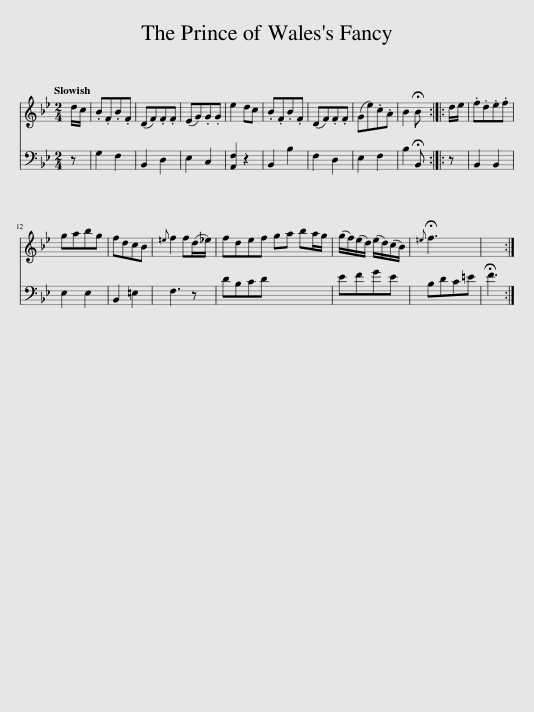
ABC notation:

X:1
%%score 1 2
L:1/8
Q:1/4=120
M:2/4
I:linebreak $
K:Bb
V:1 treble
V:2 bass
V:1
 d/c/ | .B.F.B.F | (DF).F.F | (EG).G.G | e2 dc | %5
 .B.F.B.F | (DF).F.F | (Ge).c.A | B2 !fermata!B :: d/e/ | %10
 .f.d.e.f |$ gabg | fdcB |{=e} f2 f(d/_e/) | fdef ga ba/g/ | %15
 (g/f/)(e/d/) (e/d/)(c/B/) |{!fermata!=e} !fermata!f3 x | x3 :| %18
V:2
 z | G,2 F,2 | B,,2 D,2 | E,2 C,2 | [A,,F,]2 z2 | %5
 B,,2 B,2 | F,2 D,2 | E,2 F,2 | B,2 !fermata!B,, :: z | %10
 B,,2 B,,2 |$ E,2 E,2 | B,,2 =E,2 | F,3 z | DB,CD x4 | %15
 EFGE | B,DC=E | !fermata!F3 :| %18
